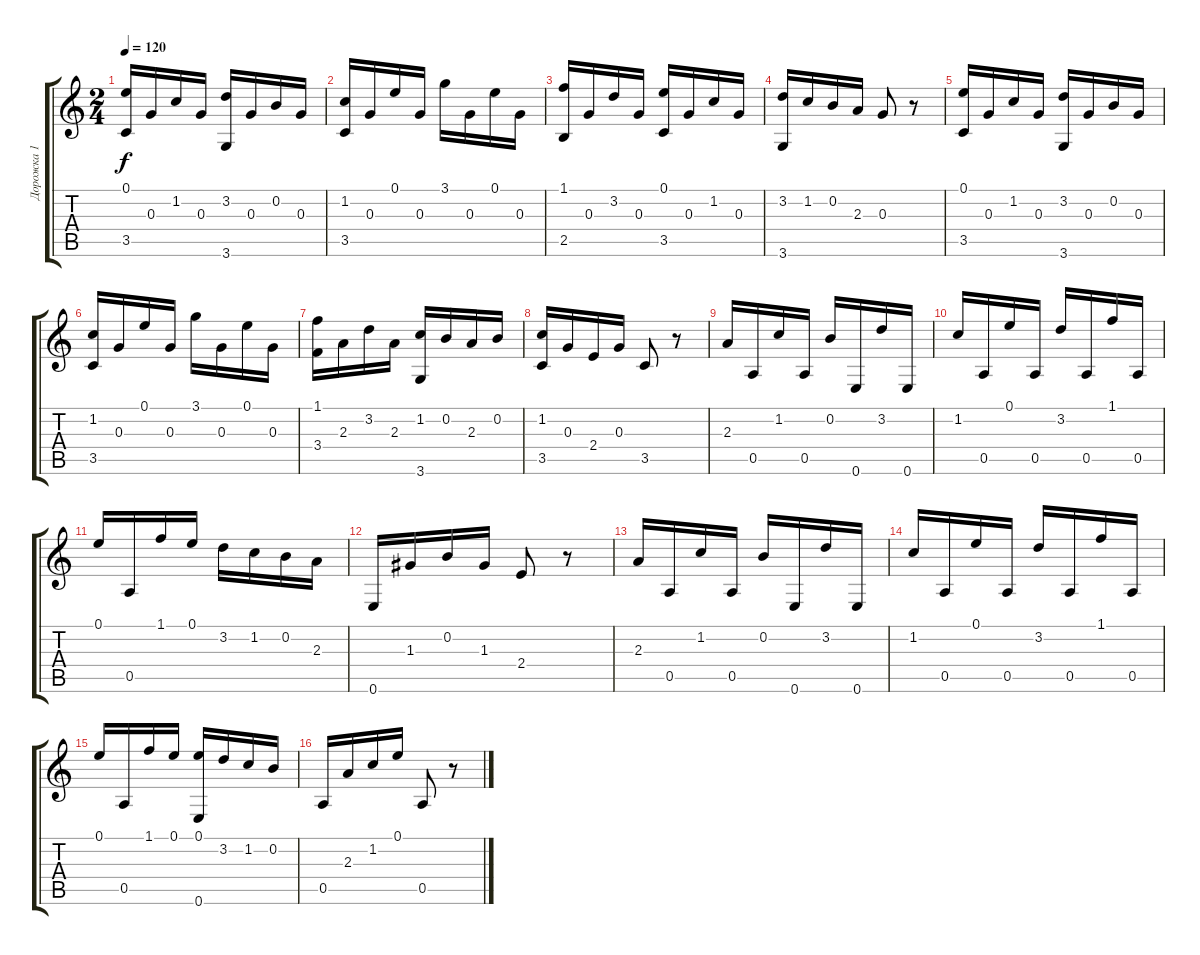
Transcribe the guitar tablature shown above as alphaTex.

\track ("Дорожка 1" "Дорожка 1") {instrument acousticguitarnylon}
\staff {score tabs}
\tuning (E4 B3 G3 D3 A2 E2) {hide}
\ts (2 4)
\tempo 120
\clef g2
\ks c
(0.1 3.5).16{dy f} 0.3.16 1.2.16 0.3.16 (3.2 3.6).16 0.3.16 0.2.16 0.3.16 |
(1.2 3.5).16 0.3.16 0.1.16 0.3.16 3.1.16 0.3.16 0.1.16 0.3.16 |
(1.1 2.5).16 0.3.16 3.2.16 0.3.16 (0.1 3.5).16 0.3.16 1.2.16 0.3.16 |
(3.2 3.6).16 1.2.16 0.2.16 2.3.16 0.3.8 r.8 |
(0.1 3.5).16 0.3.16 1.2.16 0.3.16 (3.2 3.6).16 0.3.16 0.2.16 0.3.16 |
(1.2 3.5).16 0.3.16 0.1.16 0.3.16 3.1.16 0.3.16 0.1.16 0.3.16 |
(1.1 3.4).16 2.3.16 3.2.16 2.3.16 (1.2 3.6).16 0.2.16 2.3.16 0.2.16 |
(1.2 3.5).16 0.3.16 2.4.16 0.3.16 3.5.8 r.8 |
2.3.16 0.5.16 1.2.16 0.5.16 0.2.16 0.6.16 3.2.16 0.6.16 |
1.2.16 0.5.16 0.1.16 0.5.16 3.2.16 0.5.16 1.1.16 0.5.16 |
0.1.16 0.5.16 1.1.16 0.1.16 3.2.16 1.2.16 0.2.16 2.3.16 |
0.6.16 1.3.16 0.2.16 1.3.16 2.4.8 r.8 |
2.3.16 0.5.16 1.2.16 0.5.16 0.2.16 0.6.16 3.2.16 0.6.16 |
1.2.16 0.5.16 0.1.16 0.5.16 3.2.16 0.5.16 1.1.16 0.5.16 |
0.1.16 0.5.16 1.1.16 0.1.16 (0.1 0.6).16 3.2.16 1.2.16 0.2.16 |
0.5.16 2.3.16 1.2.16 0.1.16 0.5.8 r.8
